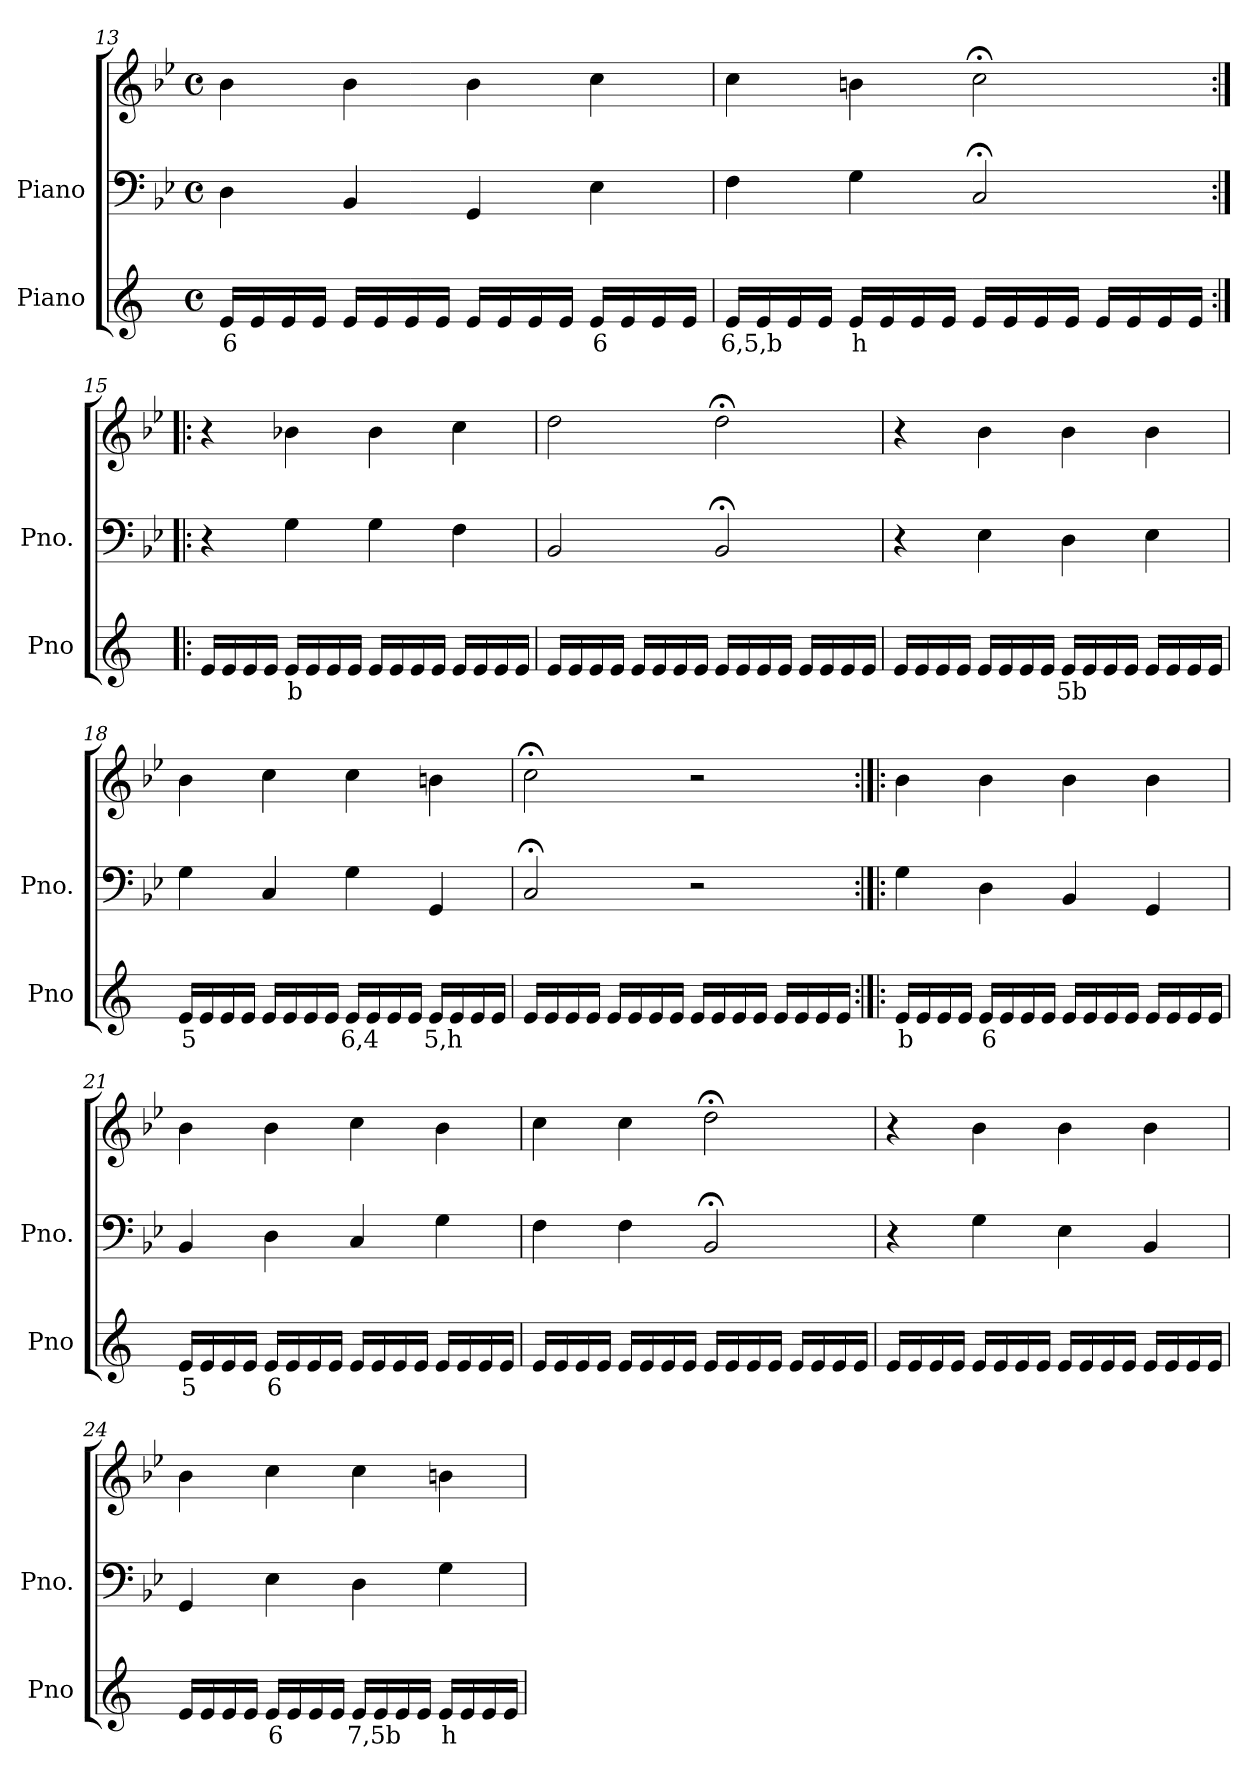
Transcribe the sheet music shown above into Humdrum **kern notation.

**kern	**text	**kern	**kern
*part2	*part2	*part1	*part1
*staff3	*staff3	*staff2	*staff1
*I"Piano	*	*I"Piano	*
*I'Pno	*	*I'Pno.	*
*clefG2	*	*clefF4	*clefG2
*k[]	*	*k[b-e-]	*k[b-e-]
*M4/4	*	*M4/4	*M4/4
*met(c)	*	*met(c)	*met(c)
=13	=13	=13	=13
!	!LO:LY:b	!	!
16e/LL	6	4D\	4b-\
16e/	.	.	.
16e/	.	.	.
16e/JJ	.	.	.
16e/LL	.	4BB-/	4b-\
16e/	.	.	.
16e/	.	.	.
16e/JJ	.	.	.
16e/LL	.	4GG/	4b-\
16e/	.	.	.
16e/	.	.	.
16e/JJ	.	.	.
!	!LO:LY:b	!	!
16e/LL	6	4E-\	4cc\
16e/	.	.	.
16e/	.	.	.
16e/JJ	.	.	.
=14	=14	=14	=14
!	!LO:LY:b	!	!
16e/LL	6,5,b	4F\	4cc\
16e/	.	.	.
16e/	.	.	.
16e/JJ	.	.	.
!	!LO:LY:b	!	!
16e/LL	h	4G\	4bn\
16e/	.	.	.
16e/	.	.	.
16e/JJ	.	.	.
16e/LL	.	2C;</	2cc;<\
16e/	.	.	.
16e/	.	.	.
16e/JJ	.	.	.
16e/LL	.	.	.
16e/	.	.	.
16e/	.	.	.
16e/JJ	.	.	.
=15:|!|:	=15:|!|:	=15:|!|:	=15:|!|:
16e/LL	.	4r	4r
16e/	.	.	.
16e/	.	.	.
16e/JJ	.	.	.
!	!LO:LY:b	!	!
16e/LL	b	4G\	4b-X\
16e/	.	.	.
16e/	.	.	.
16e/JJ	.	.	.
16e/LL	.	4G\	4b-\
16e/	.	.	.
16e/	.	.	.
16e/JJ	.	.	.
16e/LL	.	4F\	4cc\
16e/	.	.	.
16e/	.	.	.
16e/JJ	.	.	.
=16	=16	=16	=16
16e/LL	.	2BB-/	2dd\
16e/	.	.	.
16e/	.	.	.
16e/JJ	.	.	.
16e/LL	.	.	.
16e/	.	.	.
16e/	.	.	.
16e/JJ	.	.	.
16e/LL	.	2BB-;</	2dd;<\
16e/	.	.	.
16e/	.	.	.
16e/JJ	.	.	.
16e/LL	.	.	.
16e/	.	.	.
16e/	.	.	.
16e/JJ	.	.	.
=17	=17	=17	=17
16e/LL	.	4r	4r
16e/	.	.	.
16e/	.	.	.
16e/JJ	.	.	.
16e/LL	.	4E-\	4b-\
16e/	.	.	.
16e/	.	.	.
16e/JJ	.	.	.
!	!LO:LY:b	!	!
16e/LL	5b	4D\	4b-\
16e/	.	.	.
16e/	.	.	.
16e/JJ	.	.	.
16e/LL	.	4E-\	4b-\
16e/	.	.	.
16e/	.	.	.
16e/JJ	.	.	.
=18	=18	=18	=18
!	!LO:LY:b	!	!
16e/LL	5	4G\	4b-\
16e/	.	.	.
16e/	.	.	.
16e/JJ	.	.	.
16e/LL	.	4C/	4cc\
16e/	.	.	.
16e/	.	.	.
16e/JJ	.	.	.
!	!LO:LY:b	!	!
16e/LL	6,4	4G\	4cc\
16e/	.	.	.
16e/	.	.	.
16e/JJ	.	.	.
!	!LO:LY:b	!	!
16e/LL	5,h	4GG/	4bn\
16e/	.	.	.
16e/	.	.	.
16e/JJ	.	.	.
=19	=19	=19	=19
16e/LL	.	2C;</	2cc;<\
16e/	.	.	.
16e/	.	.	.
16e/JJ	.	.	.
16e/LL	.	.	.
16e/	.	.	.
16e/	.	.	.
16e/JJ	.	.	.
16e/LL	.	2r	2r
16e/	.	.	.
16e/	.	.	.
16e/JJ	.	.	.
16e/LL	.	.	.
16e/	.	.	.
16e/	.	.	.
16e/JJ	.	.	.
=20:|!|:	=20:|!|:	=20:|!|:	=20:|!|:
!	!LO:LY:b	!	!
16e/LL	b	4G\	4b-\
16e/	.	.	.
16e/	.	.	.
16e/JJ	.	.	.
!	!LO:LY:b	!	!
16e/LL	6	4D\	4b-\
16e/	.	.	.
16e/	.	.	.
16e/JJ	.	.	.
16e/LL	.	4BB-/	4b-\
16e/	.	.	.
16e/	.	.	.
16e/JJ	.	.	.
16e/LL	.	4GG/	4b-\
16e/	.	.	.
16e/	.	.	.
16e/JJ	.	.	.
=21	=21	=21	=21
!	!LO:LY:b	!	!
16e/LL	5	4BB-/	4b-\
16e/	.	.	.
16e/	.	.	.
16e/JJ	.	.	.
!	!LO:LY:b	!	!
16e/LL	6	4D\	4b-\
16e/	.	.	.
16e/	.	.	.
16e/JJ	.	.	.
16e/LL	.	4C/	4cc\
16e/	.	.	.
16e/	.	.	.
16e/JJ	.	.	.
16e/LL	.	4G\	4b-\
16e/	.	.	.
16e/	.	.	.
16e/JJ	.	.	.
=22	=22	=22	=22
16e/LL	.	4F\	4cc\
16e/	.	.	.
16e/	.	.	.
16e/JJ	.	.	.
16e/LL	.	4F\	4cc\
16e/	.	.	.
16e/	.	.	.
16e/JJ	.	.	.
16e/LL	.	2BB-;</	2dd;<\
16e/	.	.	.
16e/	.	.	.
16e/JJ	.	.	.
16e/LL	.	.	.
16e/	.	.	.
16e/	.	.	.
16e/JJ	.	.	.
=23	=23	=23	=23
16e/LL	.	4r	4r
16e/	.	.	.
16e/	.	.	.
16e/JJ	.	.	.
16e/LL	.	4G\	4b-\
16e/	.	.	.
16e/	.	.	.
16e/JJ	.	.	.
16e/LL	.	4E-\	4b-\
16e/	.	.	.
16e/	.	.	.
16e/JJ	.	.	.
16e/LL	.	4BB-/	4b-\
16e/	.	.	.
16e/	.	.	.
16e/JJ	.	.	.
=24	=24	=24	=24
16e/LL	.	4GG/	4b-\
16e/	.	.	.
16e/	.	.	.
16e/JJ	.	.	.
!	!LO:LY:b	!	!
16e/LL	6	4E-\	4cc\
16e/	.	.	.
16e/	.	.	.
16e/JJ	.	.	.
!	!LO:LY:b	!	!
16e/LL	7,5b	4D\	4cc\
16e/	.	.	.
16e/	.	.	.
16e/JJ	.	.	.
!	!LO:LY:b	!	!
16e/LL	h	4G\	4bn\
16e/	.	.	.
16e/	.	.	.
16e/JJ	.	.	.
=	=	=	=
*-	*-	*-	*-
